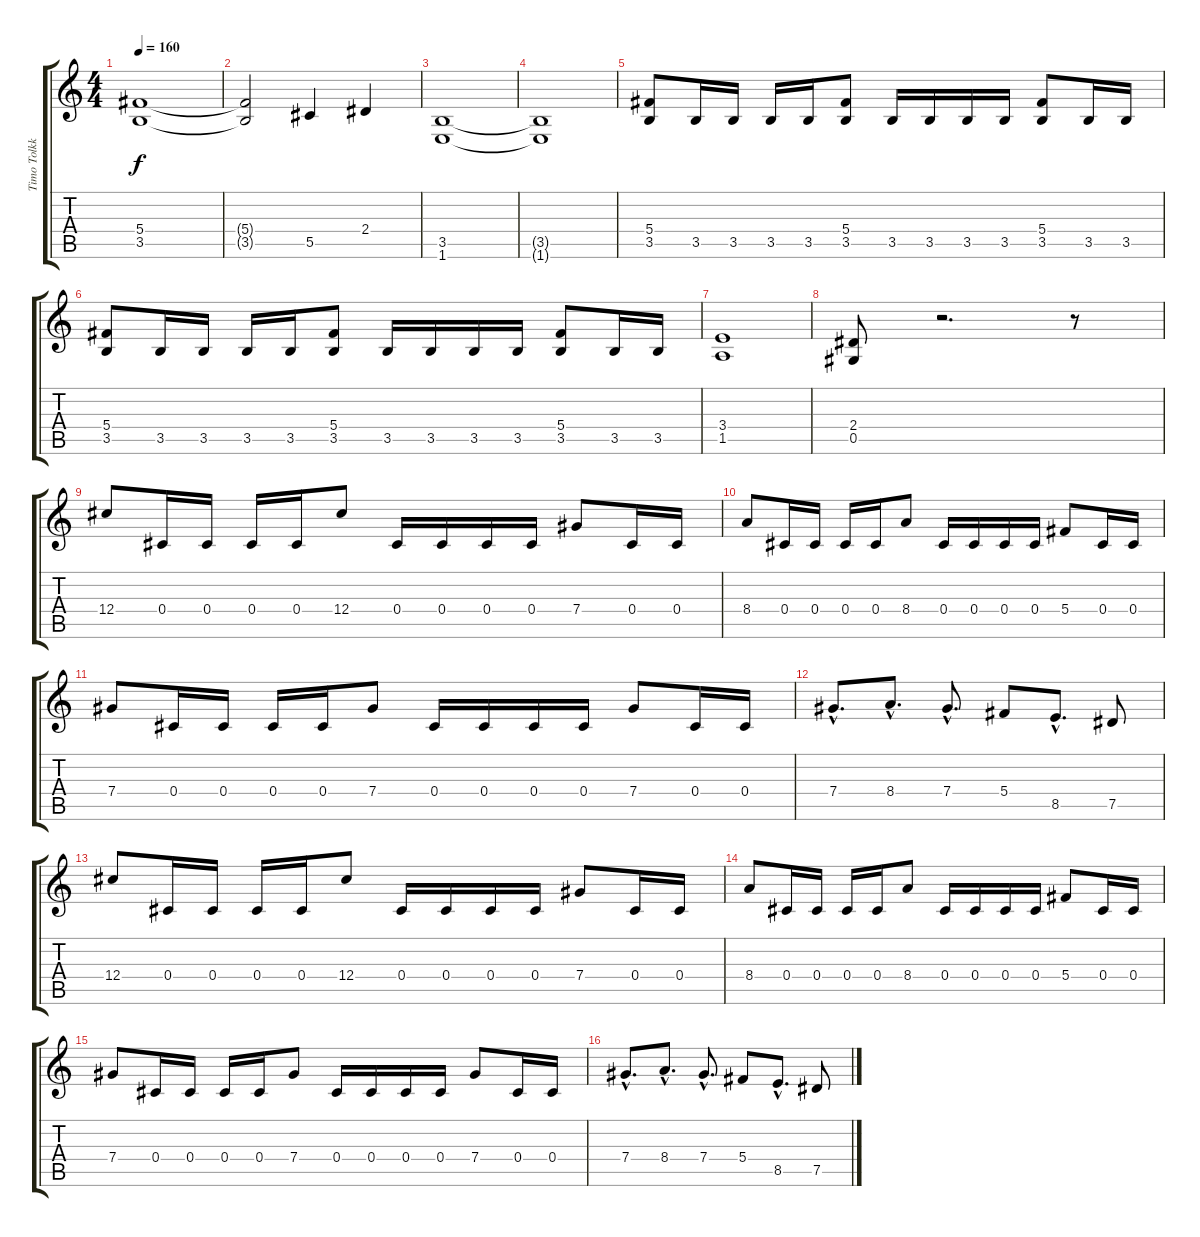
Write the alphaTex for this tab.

\track ("Timo Tolkki" "Timo Tolkk") {instrument overdrivenguitar}
\staff {score tabs}
\tuning (Eb4 Bb3 Gb3 Db3 Ab2 Eb2) {hide}
\ts (4 4)
\tempo 160
\clef g2
\ks c
(5.4 3.5).1{dy f} |
(5.4{t} 3.5{t}).2 5.5.4 2.4.4 |
(3.5 1.6).1 |
(3.5{t} 1.6{t}).1 |
(5.4 3.5).8 3.5.16 3.5.16 3.5.16 3.5.16 (5.4 3.5).8 3.5.16 3.5.16 3.5.16 3.5.16 (5.4 3.5).8 3.5.16 3.5.16 |
(5.4 3.5).8 3.5.16 3.5.16 3.5.16 3.5.16 (5.4 3.5).8 3.5.16 3.5.16 3.5.16 3.5.16 (5.4 3.5).8 3.5.16 3.5.16 |
(3.4 1.5).1 |
(2.4 0.5).8 r.2{d} r.8 |
12.4.8 0.4.16 0.4.16 0.4.16 0.4.16 12.4.8 0.4.16 0.4.16 0.4.16 0.4.16 7.4.8 0.4.16 0.4.16 |
8.4.8 0.4.16 0.4.16 0.4.16 0.4.16 8.4.8 0.4.16 0.4.16 0.4.16 0.4.16 5.4.8 0.4.16 0.4.16 |
7.4.8 0.4.16 0.4.16 0.4.16 0.4.16 7.4.8 0.4.16 0.4.16 0.4.16 0.4.16 7.4.8 0.4.16 0.4.16 |
7.4{hac}.8{d} 8.4{hac}.8{d} 7.4{hac}.8{d} 5.4.8 8.5{hac}.8{d} 7.5.8 |
12.4.8 0.4.16 0.4.16 0.4.16 0.4.16 12.4.8 0.4.16 0.4.16 0.4.16 0.4.16 7.4.8 0.4.16 0.4.16 |
8.4.8 0.4.16 0.4.16 0.4.16 0.4.16 8.4.8 0.4.16 0.4.16 0.4.16 0.4.16 5.4.8 0.4.16 0.4.16 |
7.4.8 0.4.16 0.4.16 0.4.16 0.4.16 7.4.8 0.4.16 0.4.16 0.4.16 0.4.16 7.4.8 0.4.16 0.4.16 |
7.4{hac}.8{d} 8.4{hac}.8{d} 7.4{hac}.8{d} 5.4.8 8.5{hac}.8{d} 7.5.8
